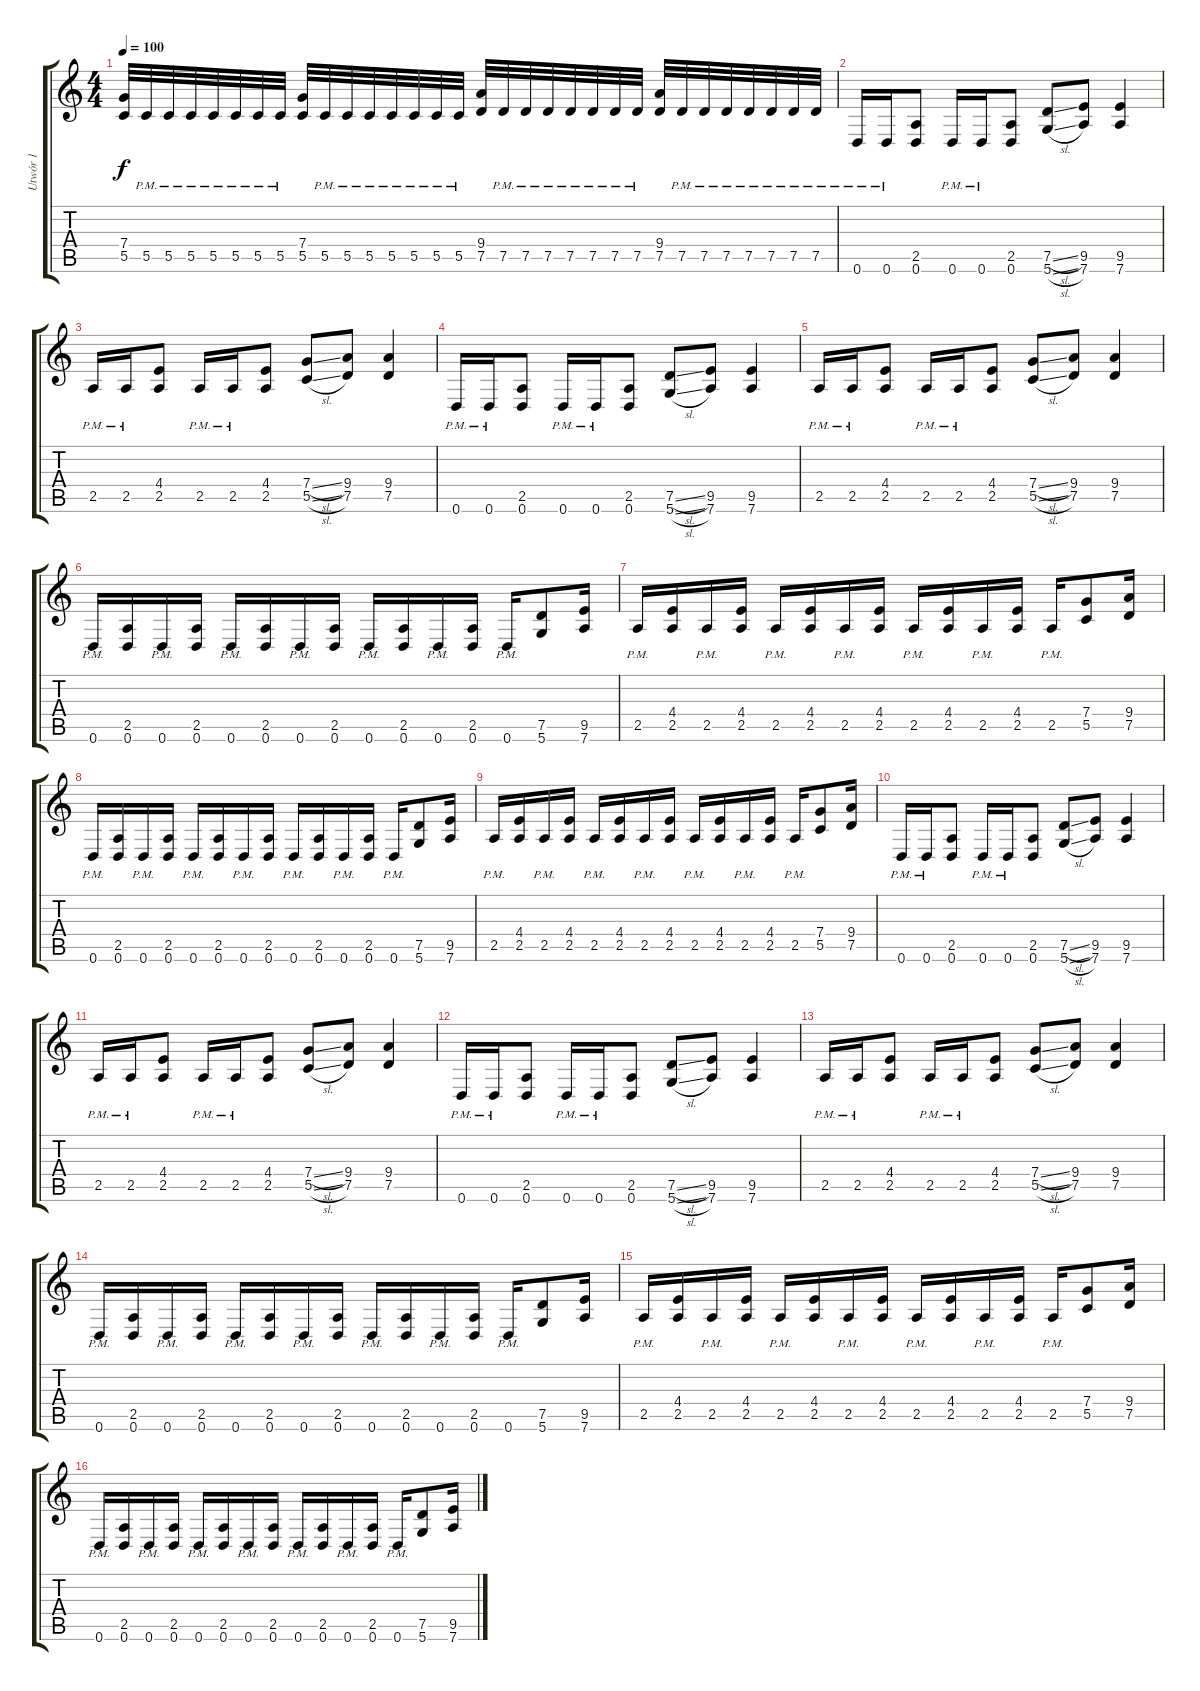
\track ("Utwór 1" "Utwór 1") {instrument distortionguitar}
\staff {score tabs}
\tuning (D4 A3 F3 C3 G2 D2) {hide}
\ts (4 4)
\tempo 100
\clef g2
\ks c
(7.4 5.5).32{dy f} 5.5{pm}.32 5.5{pm}.32 5.5{pm}.32 5.5{pm}.32 5.5{pm}.32 5.5{pm}.32 5.5{pm}.32 (7.4 5.5).32 5.5{pm}.32 5.5{pm}.32 5.5{pm}.32 5.5{pm}.32 5.5{pm}.32 5.5{pm}.32 5.5{pm}.32 (9.4 7.5).32 7.5{pm}.32 7.5{pm}.32 7.5{pm}.32 7.5{pm}.32 7.5{pm}.32 7.5{pm}.32 7.5{pm}.32 (9.4 7.5).32 7.5{pm}.32 7.5{pm}.32 7.5{pm}.32 7.5{pm}.32 7.5{pm}.32 7.5{pm}.32 7.5{pm}.32 |
0.6{pm}.16 0.6{pm}.16 (2.5 0.6).8 0.6{pm}.16 0.6{pm}.16 (2.5 0.6).8 (7.5{sl} 5.6{sl}).8 (9.5 7.6).8 (9.5 7.6).4 |
2.5{pm}.16 2.5{pm}.16 (4.4 2.5).8 2.5{pm}.16 2.5{pm}.16 (4.4 2.5).8 (7.4{sl} 5.5{sl}).8 (9.4 7.5).8 (9.4 7.5).4 |
0.6{pm}.16 0.6{pm}.16 (2.5 0.6).8 0.6{pm}.16 0.6{pm}.16 (2.5 0.6).8 (7.5{sl} 5.6{sl}).8 (9.5 7.6).8 (9.5 7.6).4 |
2.5{pm}.16 2.5{pm}.16 (4.4 2.5).8 2.5{pm}.16 2.5{pm}.16 (4.4 2.5).8 (7.4{sl} 5.5{sl}).8 (9.4 7.5).8 (9.4 7.5).4 |
0.6{pm}.16 (2.5 0.6).16 0.6{pm}.16 (2.5 0.6).16 0.6{pm}.16 (2.5 0.6).16 0.6{pm}.16 (2.5 0.6).16 0.6{pm}.16 (2.5 0.6).16 0.6{pm}.16 (2.5 0.6).16 0.6{pm}.16 (7.5 5.6).8 (9.5 7.6).16 |
2.5{pm}.16 (4.4 2.5).16 2.5{pm}.16 (4.4 2.5).16 2.5{pm}.16 (4.4 2.5).16 2.5{pm}.16 (4.4 2.5).16 2.5{pm}.16 (4.4 2.5).16 2.5{pm}.16 (4.4 2.5).16 2.5{pm}.16 (7.4 5.5).8 (9.4 7.5).16 |
0.6{pm}.16 (2.5 0.6).16 0.6{pm}.16 (2.5 0.6).16 0.6{pm}.16 (2.5 0.6).16 0.6{pm}.16 (2.5 0.6).16 0.6{pm}.16 (2.5 0.6).16 0.6{pm}.16 (2.5 0.6).16 0.6{pm}.16 (7.5 5.6).8 (9.5 7.6).16 |
2.5{pm}.16 (4.4 2.5).16 2.5{pm}.16 (4.4 2.5).16 2.5{pm}.16 (4.4 2.5).16 2.5{pm}.16 (4.4 2.5).16 2.5{pm}.16 (4.4 2.5).16 2.5{pm}.16 (4.4 2.5).16 2.5{pm}.16 (7.4 5.5).8 (9.4 7.5).16 |
0.6{pm}.16 0.6{pm}.16 (2.5 0.6).8 0.6{pm}.16 0.6{pm}.16 (2.5 0.6).8 (7.5{sl} 5.6{sl}).8 (9.5 7.6).8 (9.5 7.6).4 |
2.5{pm}.16 2.5{pm}.16 (4.4 2.5).8 2.5{pm}.16 2.5{pm}.16 (4.4 2.5).8 (7.4{sl} 5.5{sl}).8 (9.4 7.5).8 (9.4 7.5).4 |
0.6{pm}.16 0.6{pm}.16 (2.5 0.6).8 0.6{pm}.16 0.6{pm}.16 (2.5 0.6).8 (7.5{sl} 5.6{sl}).8 (9.5 7.6).8 (9.5 7.6).4 |
2.5{pm}.16 2.5{pm}.16 (4.4 2.5).8 2.5{pm}.16 2.5{pm}.16 (4.4 2.5).8 (7.4{sl} 5.5{sl}).8 (9.4 7.5).8 (9.4 7.5).4 |
0.6{pm}.16 (2.5 0.6).16 0.6{pm}.16 (2.5 0.6).16 0.6{pm}.16 (2.5 0.6).16 0.6{pm}.16 (2.5 0.6).16 0.6{pm}.16 (2.5 0.6).16 0.6{pm}.16 (2.5 0.6).16 0.6{pm}.16 (7.5 5.6).8 (9.5 7.6).16 |
2.5{pm}.16 (4.4 2.5).16 2.5{pm}.16 (4.4 2.5).16 2.5{pm}.16 (4.4 2.5).16 2.5{pm}.16 (4.4 2.5).16 2.5{pm}.16 (4.4 2.5).16 2.5{pm}.16 (4.4 2.5).16 2.5{pm}.16 (7.4 5.5).8 (9.4 7.5).16 |
0.6{pm}.16 (2.5 0.6).16 0.6{pm}.16 (2.5 0.6).16 0.6{pm}.16 (2.5 0.6).16 0.6{pm}.16 (2.5 0.6).16 0.6{pm}.16 (2.5 0.6).16 0.6{pm}.16 (2.5 0.6).16 0.6{pm}.16 (7.5 5.6).8 (9.5 7.6).16
